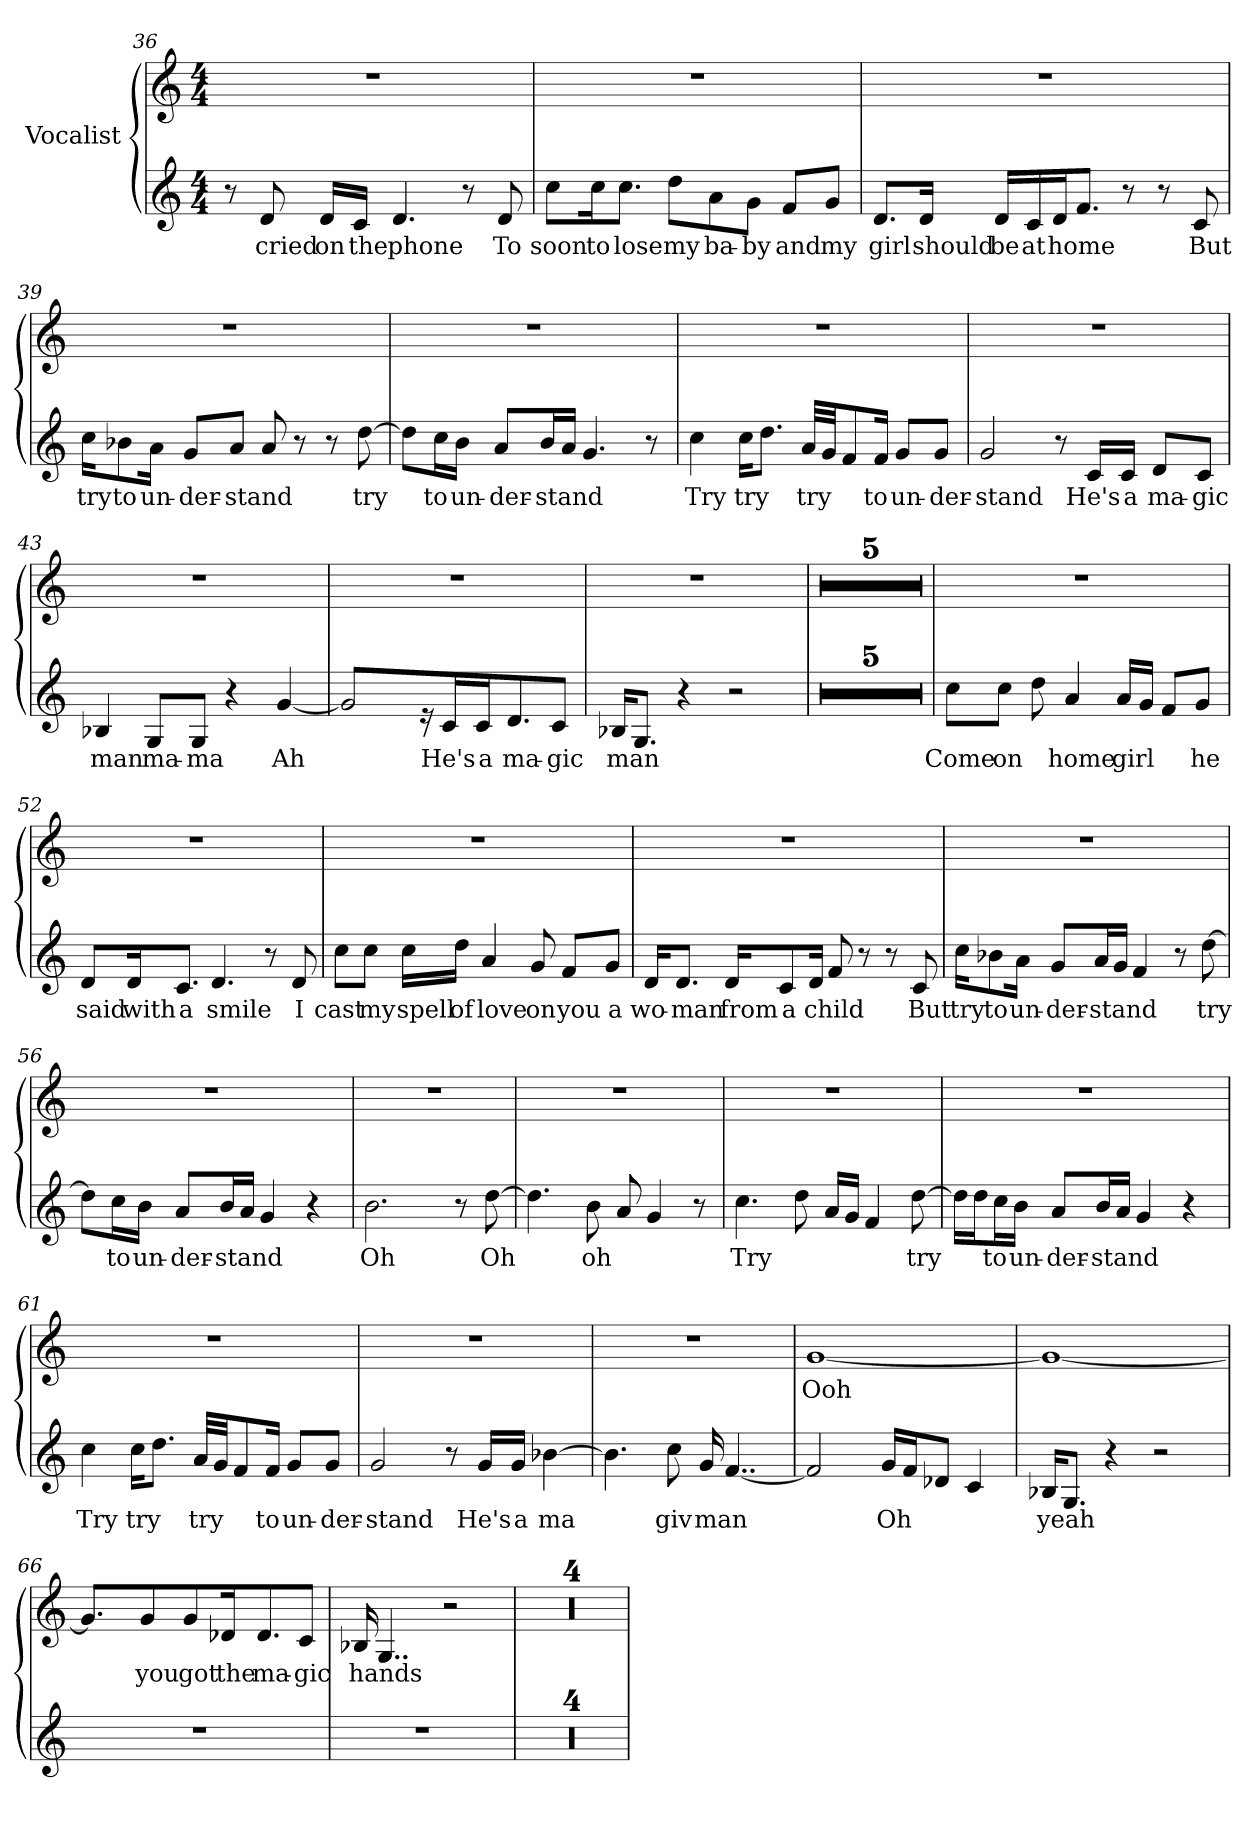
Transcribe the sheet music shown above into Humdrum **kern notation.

**kern	**text	**kern	**text
*part1	*part1	*part1	*part1
*staff2	*staff2	*staff1	*staff1
*I"Vocalist	*	*	*
*clefG2	*	*clefG2	*
*M4/4	*	*M4/4	*
=36	=36	=36	=36
8r	.	1r	.
8d	cried	.	.
16d/LL	on	.	.
16c/JJ	the	.	.
4.d	phone	.	.
8r	.	.	.
8d	To	.	.
=37	=37	=37	=37
8cc\L	soon	1r	.
16cc\K	to	.	.
8.cc\J	lose	.	.
8dd\L	my	.	.
8a\	ba-	.	.
8g\J	-by	.	.
8f/L	and	.	.
8g/J	my	.	.
=38	=38	=38	=38
8.d/L	girl	1r	.
16d/Jk	should	.	.
16d/LL	be	.	.
16c/J	at	.	.
16d/K	home	.	.
8.f/J	_	.	.
8r	.	.	.
8r	.	.	.
8c	But	.	.
=39	=39	=39	=39
16cc\KL	try	1r	.
8b-X\	to	.	.
16a\Jk	un-	.	.
8g/L	-der-	.	.
8a/J	-stand	.	.
8a	_	.	.
8r	.	.	.
8r	.	.	.
[8dd	try	.	.
=40	=40	=40	=40
8dd\L]	_	1r	.
16cc\L	to	.	.
16b\JJ	un-	.	.
8a/L	-der-	.	.
16b/L	-stand	.	.
16a/JJ	_	.	.
4.g	_	.	.
8r	.	.	.
=41	=41	=41	=41
4cc	Try	1r	.
16cc\KL	try	.	.
8.dd\J	_	.	.
32a/LLL	try	.	.
32g/JJ	_	.	.
8f/	_	.	.
16f/Jk	to	.	.
8g/L	un-	.	.
8g/J	-der-	.	.
=42	=42	=42	=42
2g	-stand	1r	.
8r	.	.	.
16c/LL	He's	.	.
16c/JJ	a	.	.
8d/L	ma-	.	.
8c/J	-gic	.	.
=43	=43	=43	=43
4B-X	man	1r	.
8G/L	ma-	.	.
8G/J	-ma	.	.
4r	.	.	.
[4g	Ah	.	.
=44	=44	=44	=44
2g]	_	1r	.
16r	.	.	.
16c/KL	He's	.	.
16c/K	a	.	.
8.d/J	ma-	.	.
8cJ	-gic	.	.
=45	=45	=45	=45
16B-X/KL	man	1r	.
8.G/J	_	.	.
4r	.	.	.
2r	.	.	.
=46	=46	=46	=46
1r	.	1r	.
=47	=47	=47	=47
1r	.	1r	.
=48	=48	=48	=48
1r	.	1r	.
=49	=49	=49	=49
1r	.	1r	.
=50	=50	=50	=50
1r	.	1r	.
=51	=51	=51	=51
8cc\L	Come	1r	.
8cc\J	on	.	.
8dd	_	.	.
4a	home	.	.
16a/LL	girl	.	.
16g/JJ	_	.	.
8f/L	_	.	.
8g/J	he	.	.
=52	=52	=52	=52
8d/L	said	1r	.
16d/K	with	.	.
8.c/J	a	.	.
4.d	smile	.	.
8r	.	.	.
8d	I	.	.
=53	=53	=53	=53
8cc\L	cast	1r	.
8cc\J	my	.	.
16cc\LL	spell	.	.
16dd\JJ	of	.	.
4a	love	.	.
8g	on	.	.
8f/L	you	.	.
8g/J	a	.	.
=54	=54	=54	=54
16d/KL	wo-	1r	.
8.d/J	-man	.	.
16d/KL	from	.	.
8c/	a	.	.
16d/Jk	child	.	.
8f	_	.	.
8r	.	.	.
8r	.	.	.
8c	But	.	.
=55	=55	=55	=55
16cc\KL	try	1r	.
8b-X\	to	.	.
16a\Jk	un-	.	.
8g/L	-der-	.	.
16a/L	-stand	.	.
16g/JJ	_	.	.
4f	_	.	.
8r	.	.	.
[8dd	try	.	.
=56	=56	=56	=56
8dd\L]	_	1r	.
16cc\L	to	.	.
16b\JJ	un-	.	.
8a/L	-der-	.	.
16b/L	-stand	.	.
16a/JJ	_	.	.
4g	_	.	.
4r	.	.	.
=57	=57	=57	=57
2.b	Oh	1r	.
8r	.	.	.
[8dd	Oh	.	.
=58	=58	=58	=58
4.dd]	_	1r	.
8b	oh	.	.
8a	_	.	.
4g	_	.	.
8r	.	.	.
=59	=59	=59	=59
4.cc	Try	1r	.
8dd	_	.	.
16a/LL	_	.	.
16g/JJ	_	.	.
4f	_	.	.
[8dd	try	.	.
=60	=60	=60	=60
16dd\LL]	_	1r	.
16dd\J	_	.	.
16cc\L	to	.	.
16b\JJ	un-	.	.
8a/L	-der-	.	.
16b/L	-stand	.	.
16a/JJ	_	.	.
4g	_	.	.
4r	.	.	.
=61	=61	=61	=61
4cc	Try	1r	.
16cc\KL	try	.	.
8.dd\J	_	.	.
32a/LLL	try	.	.
32g/JJ	_	.	.
8f/	_	.	.
16f/Jk	to	.	.
8g/L	un-	.	.
8g/J	-der-	.	.
=62	=62	=62	=62
2g	-stand	1r	.
8r	.	.	.
16g/LL	He's	.	.
16g/JJ	a	.	.
[4b-X	ma-	.	.
=63	=63	=63	=63
4.b-]	_	1r	.
8cc	-giv	.	.
16g	man	.	.
[4..f	_	.	.
=64	=64	=64	=64
2f]	_	[1g	Ooh
16g/LL	Oh	.	.
16f/J	_	.	.
8d-X/J	_	.	.
4c	_	.	.
=65	=65	=65	=65
16B-X/KL	yeah	1g_	_
8.G/J	_	.	.
4r	.	.	.
2r	.	.	.
=66	=66	=66	=66
1r	.	4.g]	_
.	.	8g	you
.	.	8g/L	got
.	.	16d-X/K	the
.	.	8.d-/J	ma-
.	.	8cJ	-gic
=67	=67	=67	=67
1r	.	16B-X	hands
.	.	4..G	_
.	.	2r	.
=68	=68	=68	=68
1r	.	1r	.
=69	=69	=69	=69
1r	.	1r	.
=70	=70	=70	=70
1r	.	1r	.
=71	=71	=71	=71
1r	.	1r	.
=	=	=	=
*-	*-	*-	*-
